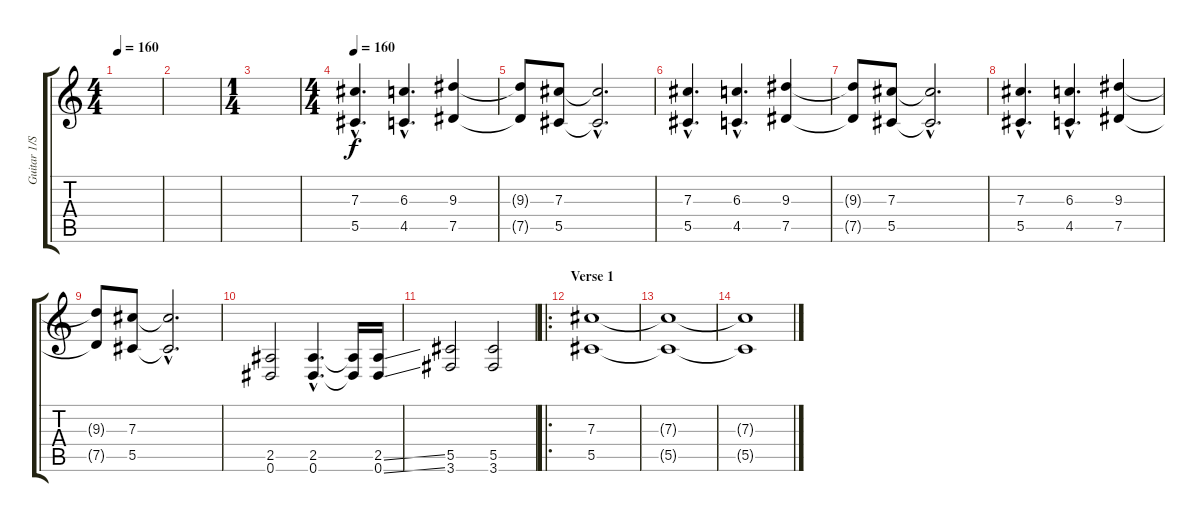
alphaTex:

\track ("Guitar 1/Strings" "Guitar 1/S") {instrument electricguitarjazz}
\staff {score tabs}
\tuning (Eb4 Bb3 Gb3 Db3 Ab2 Eb2) {hide}
\ts (4 4)
\tempo 160
\tempo 120
\tempo 160
\clef g2
\ks c
|
|
\ts (1 4)
|
\ts (4 4)
\tempo 160
(7.3{hac} 5.5{hac}).4{d} (6.3{hac} 4.5{hac}).4{d} (9.3 7.5).4 |
(9.3{t} 7.5{t}).8 (7.3 5.5).8 (7.3{hac t} 5.5{hac t}).2{d} |
(7.3{hac} 5.5{hac}).4{d} (6.3{hac} 4.5{hac}).4{d} (9.3 7.5).4 |
(9.3{t} 7.5{t}).8 (7.3 5.5).8 (7.3{hac t} 5.5{hac t}).2{d} |
(7.3{hac} 5.5{hac}).4{d} (6.3{hac} 4.5{hac}).4{d} (9.3 7.5).4 |
(9.3{t} 7.5{t}).8 (7.3 5.5).8 (7.3{hac t} 5.5{hac t}).2{d} |
(2.5 0.6).2 (2.5{hac} 0.6{hac}).4{d} (2.5{t} 0.6{t}).16 (2.5{ss} 0.6{ss}).16 |
(5.5 3.6).2 (5.5 3.6).2 |
\ro
\section ("" "Verse 1")
(7.3 5.5).1 |
(7.3{t} 5.5{t}).1 |
(7.3{t} 5.5{t}).1
